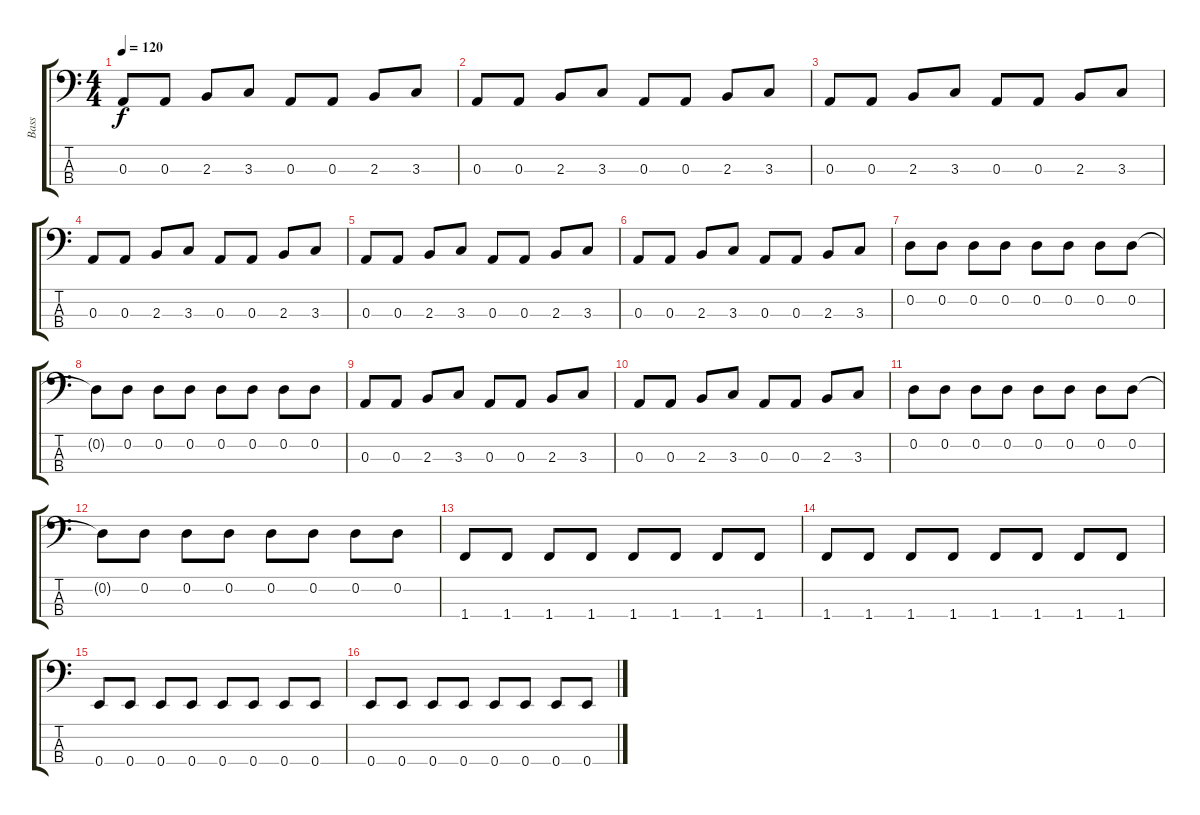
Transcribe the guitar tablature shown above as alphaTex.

\track ("Bass" "Bass") {instrument electricbasspick}
\staff {score tabs}
\tuning (G2 D2 A1 E1) {hide}
\ts (4 4)
\tempo 120
\clef f4
\ks c
0.3.8{dy f} 0.3.8 2.3.8 3.3.8 0.3.8 0.3.8 2.3.8 3.3.8 |
0.3.8 0.3.8 2.3.8 3.3.8 0.3.8 0.3.8 2.3.8 3.3.8 |
0.3.8 0.3.8 2.3.8 3.3.8 0.3.8 0.3.8 2.3.8 3.3.8 |
0.3.8 0.3.8 2.3.8 3.3.8 0.3.8 0.3.8 2.3.8 3.3.8 |
0.3.8 0.3.8 2.3.8 3.3.8 0.3.8 0.3.8 2.3.8 3.3.8 |
0.3.8 0.3.8 2.3.8 3.3.8 0.3.8 0.3.8 2.3.8 3.3.8 |
0.2.8 0.2.8 0.2.8 0.2.8 0.2.8 0.2.8 0.2.8 0.2.8 |
0.2{t}.8 0.2.8 0.2.8 0.2.8 0.2.8 0.2.8 0.2.8 0.2.8 |
0.3.8 0.3.8 2.3.8 3.3.8 0.3.8 0.3.8 2.3.8 3.3.8 |
0.3.8 0.3.8 2.3.8 3.3.8 0.3.8 0.3.8 2.3.8 3.3.8 |
0.2.8 0.2.8 0.2.8 0.2.8 0.2.8 0.2.8 0.2.8 0.2.8 |
0.2{t}.8 0.2.8 0.2.8 0.2.8 0.2.8 0.2.8 0.2.8 0.2.8 |
1.4.8 1.4.8 1.4.8 1.4.8 1.4.8 1.4.8 1.4.8 1.4.8 |
1.4.8 1.4.8 1.4.8 1.4.8 1.4.8 1.4.8 1.4.8 1.4.8 |
0.4.8 0.4.8 0.4.8 0.4.8 0.4.8 0.4.8 0.4.8 0.4.8 |
0.4.8 0.4.8 0.4.8 0.4.8 0.4.8 0.4.8 0.4.8 0.4.8
